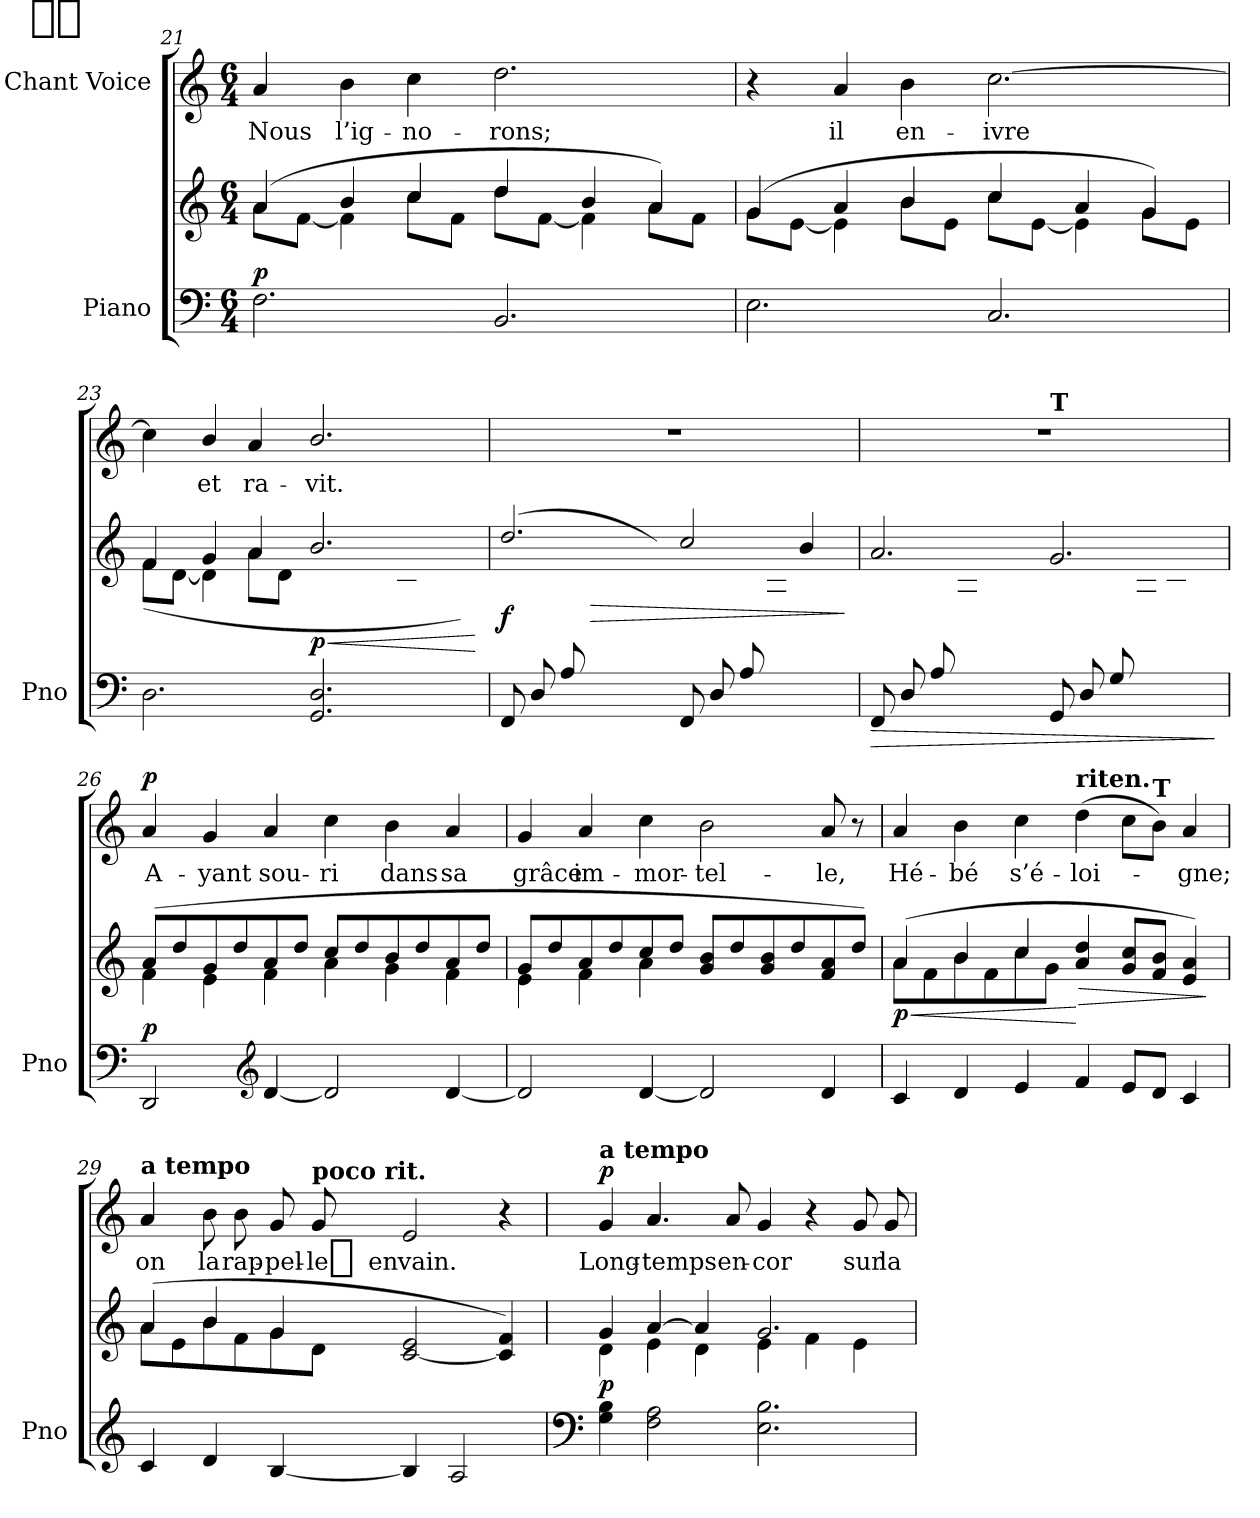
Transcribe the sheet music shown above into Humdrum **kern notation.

**kern	**kern	**dynam	**kern	**text	**dynam
*part2	*part2	*part2	*part1	*part1	*part1
*staff3	*staff2	*staff2/3	*staff1	*staff1	*staff1
*I"Piano	*	*	*I"Chant Voice	*	*
*I'Pno	*	*	*	*	*
*clefF4	*clefG2	*	*clefG2	*	*
*k[]	*k[]	*	*k[]	*	*
*M6/4	*M6/4	*	*M6/4	*	*
=21	=21	=21	=21	=21	=21
*	*^	*	*	*	*
!	!	!	!LO:DY:a=2	!	!LO:LY:b	!
2.F\	(>4a/	8a\L	p	4a/	Nous	.
.	.	[8f\J	.	.	.	.
!	!	!	!	!	!LO:LY:b	!
.	4b/	4f\]	.	4b\	l’ig-	.
!	!	!	!	!	!LO:LY:b	!
.	4cc/	8cc\L	.	4cc\	-no-	.
.	.	8f\J	.	.	.	.
!	!	!	!	!	!LO:LY:b	!
2.BB/	4dd/	8dd\L	.	2.dd\	-rons;	.
.	.	[8f\J	.	.	.	.
.	4b/	4f\]	.	.	.	.
.	4a/)	8a\L	.	.	.	.
.	.	8f\J	.	.	.	.
!!LO:LB:g=z
=22	=22	=22	=22	=22	=22	=22
2.E\	(>4g/	8g\L	.	4r	.	.
.	.	[8e\J	.	.	.	.
!	!	!	!	!	!LO:LY:b	!
.	4a/	4e\]	.	4a/	il	.
!	!	!	!	!	!LO:LY:b	!
.	4b/	8b\L	.	4b\	en-	.
.	.	8e\J	.	.	.	.
!	!	!	!	!	!LO:LY:b	!
2.C/	4cc/	8cc\L	.	[2.cc\	-ivre	.
.	.	[8e\J	.	.	.	.
.	4a/	4e\]	.	.	.	.
.	4g/)	8g\L	.	.	.	.
.	.	8e\J	.	.	.	.
=23	=23	=23	=23	=23	=23	=23
2.D\	4f/	(>8f\L	.	4cc\]	.	.
.	.	[8d\J	.	.	.	.
!	!	!	!	!	!LO:LY:b	!
.	4g/	4d\]	.	4b/	et	.
!	!	!	!	!	!LO:LY:b	!
.	4a/	8a\L	.	4a/	ra-	.
.	.	8d\J	.	.	.	.
!	!	!	!LO:HP:b	!	!LO:LY:b	!
!	!	!	!LO:DY:n=1:b	!	!	!
2.GG/ 2.D/	2.b/	8b\Lyy	< p	2.b/	-vit.	.
.	.	8g\	.	.	.	.
.	.	8d\	.	.	.	.
.	.	8B\	.	.	.	.
.	.	8d\	.	.	.	.
.	.	8g\J)	.	.	.	.
*	*v	*v	*	*	*	*
.	.	[	.	.	.
=24	=24	=24	=24	=24	=24
*	*^	*	*	*	*
!	!	!	!LO:DY:b	!	!	!
(<8FF/L	(>2.dd/	4.ryy	f	1.r	.	.
8D/	.	.	.	.	.	.
8A/	.	.	.	.	.	.
!	!	!	!LO:HP:b	!	!	!
4.ryy	.	8d\	>	.	.	.
.	.	8f\	.	.	.	.
.	.	8a\J)	.	.	.	.
(<8FF/L	2cc/	4.ryy	.	.	.	.
8D/	.	.	.	.	.	.
8A/	.	.	.	.	.	.
4.ryy	.	8A\	.	.	.	.
.	4b/	8d\	.	.	.	.
.	.	8f\J)	.	.	.	.
*	*v	*v	*	*	*	*
.	.	]	.	.	.
!!LO:PB:g=z
=25	=25	=25	=25	=25	=25
!	!	!	!LO:TX:a:B:t=T	!	!
!	!	!LO:HP:b=2	!	!	!
*	*^	*	*^	*	*
(<8FF/L	2.a/	4.ryy	>	1.r	2.ryy	.	.
8D/	.	.	.	.	.	.	.
8A/	.	.	.	.	.	.	.
4.ryy	.	8A\	.	.	.	.	.
.	.	8d\	.	.	.	.	.
.	.	8f\J)	.	.	.	.	.
!	!	!	!	!	!LO:TX:a:B:t=T	!	!
(<8GG/L	2.g/)	4.ryy	.	.	2.ryy	.	.
8D/	.	.	.	.	.	.	.
8G/	.	.	.	.	.	.	.
4.ryy	.	8G\	.	.	.	.	.
.	.	8B\	.	.	.	.	.
.	.	8d\J)	.	.	.	.	.
*	*v	*v	*	*	*	*	*
.	.	]	.	.	.	.
=26	=26	=26	=26	=26	=26	=26
*	*^	*	*	*	*	*
!	!	!	!	!LO:TX:a:B:t=Tempo I	!	!	!
!	!	!	!	!LO:TX:a:t=o	!	!	!
!	!	!	!LO:DY:a=2	!	!	!LO:LY:b	!LO:DY:a
*	*	*	*	*v	*v	*	*
2DD/	(<8a/L	4f\	p	4a/	A-	p
.	8dd/	.	.	.	.	.
!	!	!	!	!	!LO:LY:b	!
.	8g/	4e\	.	4g/	-yant	.
.	8dd/	.	.	.	.	.
*clefG2	*	*	*	*	*	*
!	!	!	!	!	!LO:LY:b	!
[4d/	8a/	4f\	.	4a/	sou-	.
.	8dd/J	.	.	.	.	.
!	!	!	!	!	!LO:LY:b	!
2d/]	8cc/L	4a\	.	4cc\	-ri	.
.	8dd/	.	.	.	.	.
!	!	!	!	!	!LO:LY:b	!
.	8b/	4g\	.	4b\	dans	.
.	8dd/	.	.	.	.	.
!	!	!	!	!	!LO:LY:b	!
[4d/	8a/	4f\	.	4a/	sa	.
.	8dd/J	.	.	.	.	.
=27	=27	=27	=27	=27	=27	=27
!	!	!	!	!	!LO:LY:b	!
2d/]	8g/L	4e\	.	4g/	grâce	.
.	8dd/	.	.	.	.	.
!	!	!	!	!	!LO:LY:b	!
.	8a/	4f\	.	4a/	im-	.
.	8dd/	.	.	.	.	.
!	!	!	!	!	!LO:LY:b	!
[4d/	8cc/	4a\	.	4cc\	-mor-	.
.	8dd/J	.	.	.	.	.
!	!	!	!	!	!LO:LY:b	!
2d/]	8g/ 8b/L	2.ryy	.	2b\	-tel-	.
.	8dd/	.	.	.	.	.
.	8g/ 8b/	.	.	.	.	.
.	8dd/	.	.	.	.	.
!	!	!	!	!	!LO:LY:b	!
4d/	8f/ 8a/	.	.	8a/	-le,	.
.	8dd/J)	.	.	8r	.	.
!!LO:LB:g=z
=28	=28	=28	=28	=28	=28	=28
!	!	!	!LO:HP:b	!	!LO:LY:b	!
!	!	!	!LO:DY:n=1:b	!	!	!
4c/	(>4a/	8a\L	< p	4a/	Hé-	.
.	.	8f\	.	.	.	.
!	!	!	!	!	!LO:LY:b	!
4d/	4b/	8b\	.	4b\	-bé	.
.	.	8f\	.	.	.	.
!	!	!	!	!	!LO:LY:b	!
4e/	4cc/	8cc\	.	4cc\	s’é-	.
.	.	8g\J	.	.	.	.
!	!	!	!	!LO:TX:a:B:t=riten.	!	!
!	!	!	!LO:HP:n=1:b	!	!LO:LY:b	!
4f/	2ryy	4a/ 4dd/	[ >	(>4dd\	-loi-	.
8e/L	.	8g/ 8cc/L	.	8cc\L	.	.
!	!	!	!	!LO:TX:a:B:t=T	!	!
8d/J	.	8f/ 8b/J	.	8b\J)	.	.
!	!	!	!	!	!LO:LY:b	!
4c/	4e/ 4a/)	4ryy	.	4a/	-gne;	.
*	*v	*v	*	*	*	*
.	.	]	.	.	.
=29	=29	=29	=29	=29	=29
*	*^	*	*	*	*
!	!	!	!	!LO:TX:a:B:t=a tempo	!	!
!	!	!	!	!	!LO:LY:b	!
4c/	(>4a/	8a\L	.	4a/	on	.
.	.	8e\	.	.	.	.
!	!	!	!	!	!LO:LY:b	!
4d/	4b/	8b\	.	8b\	la	.
!	!	!	!	!	!LO:LY:b	!
.	.	8f\	.	8b\	rap-	.
!	!	!	!	!	!LO:LY:b	!
[4B/	4g/	8g\	.	8g/	-pel-	.
!	!	!	!	!LO:TX:a:B:t=poco rit.	!	!
!	!	!	!	!	!LO:LY:b	!
.	.	8d\J	.	8g/	le _ en	.
!	!	!	!	!	!LO:LY:b	!
4B/]	[2c/ 2e/	2.ryy	.	2e/	vain.	.
2A/	.	.	.	.	.	.
.	4c/] 4f/)	.	.	4r	.	.
=30	=30	=30	=30	=30	=30	=30
*clefF4	*	*	*	*	*	*
!	!	!	!	!LO:TX:a:B:t=a tempo	!	!
!	!	!	!LO:DY:a=2	!	!LO:LY:b	!LO:DY:a
4G\ 4B\	4g/	4d\	p	4g/	Long-	p
!	!	!	!	!	!LO:LY:b	!
2F\ 2A\	[4a/	4e\	.	4.a/	-temps	.
.	4a/]	4d\	.	.	.	.
!	!	!	!	!	!LO:LY:b	!
.	.	.	.	8a/	en-	.
!	!	!	!	!	!LO:LY:b	!
2.E\ 2.B\	2.g/	4e\	.	4g/	-cor	.
.	.	4f\	.	4r	.	.
!	!	!	!	!	!LO:LY:b	!
.	.	4e\	.	8g/	sur	.
!	!	!	!	!	!LO:LY:b	!
.	.	.	.	8g/	la	.
*	*v	*v	*	*	*	*
=	=	=	=	=	=
*-	*-	*-	*-	*-	*-
